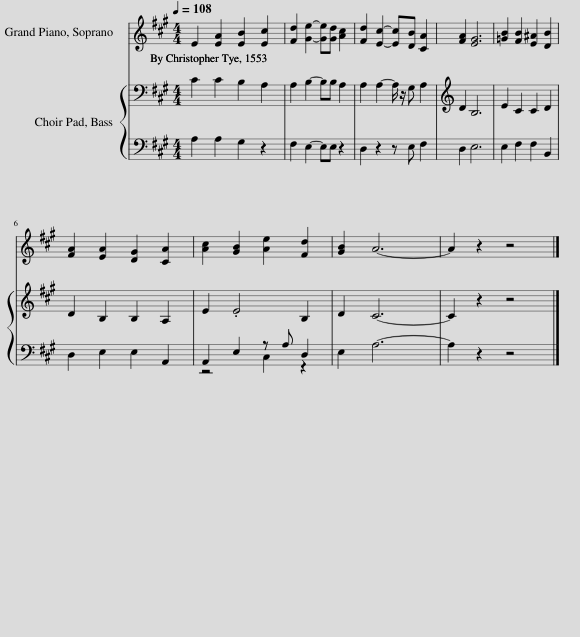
X:1
%%score 1 { 2 | ( 3 4 ) }
L:1/8
Q:1/4=108
M:4/4
I:linebreak $
K:A
V:1 treble
V:2 bass
V:3 bass
V:4 bass
V:1
 E2 [EA]2 [EB]2 [Ec]2 | [Fd]2 [Ge]2- [Ge][Gd] [Ac]2 | [Fd]2 [Ec]2- [Ec][DB] [CA]2 | [FA]2 [EG]6 | [=GB]2 [FB]2 [E^A]2 [DB]2 |$ %5
 [FA]2 [EA]2 [DG]2 [CA]2 | [Ac]2 [GB]2 [Ae]2 [Fd]2 | [GB]2 A6- | A2 z2 z4 |] %9
V:2
 C2 C2 B,2 A,2 | A,2 B,2- B,B, A,2 | A,2 A,2- A,/ z/ G, A,2 | D2 B,6 | E2 C2 C2 D2 |$ %5
 D2 B,2 B,2 A,2 | E2 .E4 B,2 | D2 C6- | C2 z2 z4 |] %9
V:3
 A,2 A,2 G,2 z2 | F,2 E,2- E,E, z2 | D,2 z2 z E, F,2 | D,2 E,6 | E,2 F,2 F,2 B,,2 |$ %5
 D,2 E,2 E,2 A,,2 | A,,2 E,2 z A, D,2 | E,2 A,6- | A,2 z2 z4 |] %9
V:4
 x8 | x8 | x8 | x8 | x8 |$ %5
 x8 | z4 C,2 z2 | x8 | x8 |] %9
